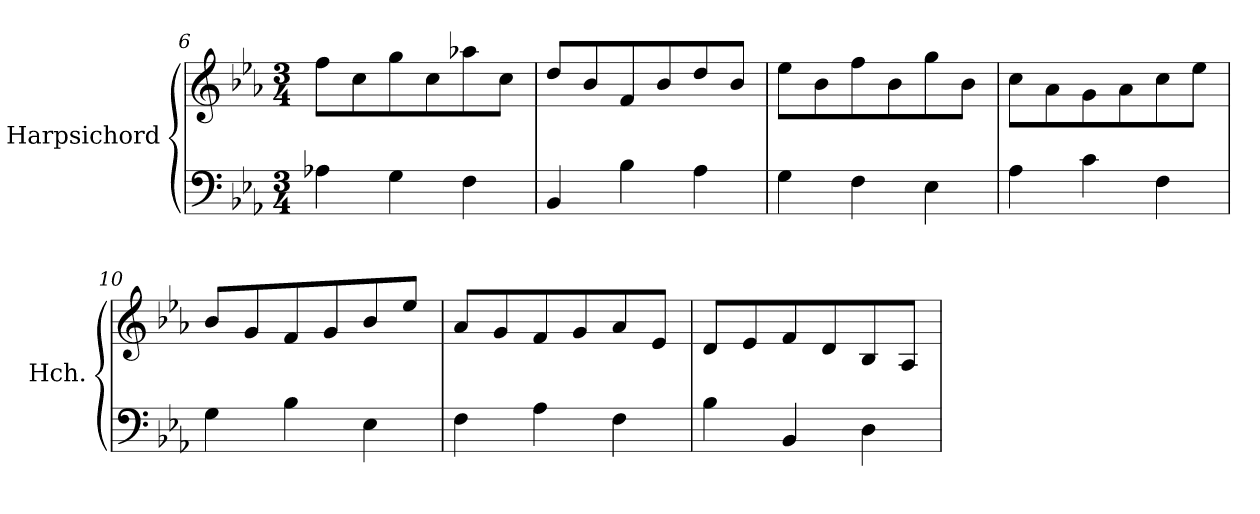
**kern	**kern
*part1	*part1
*staff2	*staff1
*I"Harpsichord	*
*I'Hch.	*
!!LO:LB:g=z
*clefF4	*clefG2
*k[b-e-a-]	*k[b-e-a-]
*M3/4	*M3/4
=6	=6
4A-X\	8ff\L
.	8cc\
4G\	8gg\
.	8cc\
4F\	8aa-X\
.	8cc\J
=7	=7
4BB-/	8dd/L
.	8b-/
4B-\	8f/
.	8b-/
4A-\	8dd/
.	8b-/J
=8	=8
4G\	8ee-\L
.	8b-\
4F\	8ff\
.	8b-\
4E-\	8gg\
.	8b-\J
=9	=9
4A-\	8cc\L
.	8a-\
4c\	8g\
.	8a-\
4F\	8cc\
.	8ee-\J
=10	=10
4G\	8b-/L
.	8g/
4B-\	8f/
.	8g/
4E-\	8b-/
.	8ee-/J
!!LO:LB:g=z
=11	=11
4F\	8a-/L
.	8g/
4A-\	8f/
.	8g/
4F\	8a-/
.	8e-/J
!!LO:LB:g=z
=12	=12
4B-\	8d/L
.	8e-/
4BB-/	8f/
.	8d/
4D\	8B-/
.	8A-/J
=	=
*-	*-
